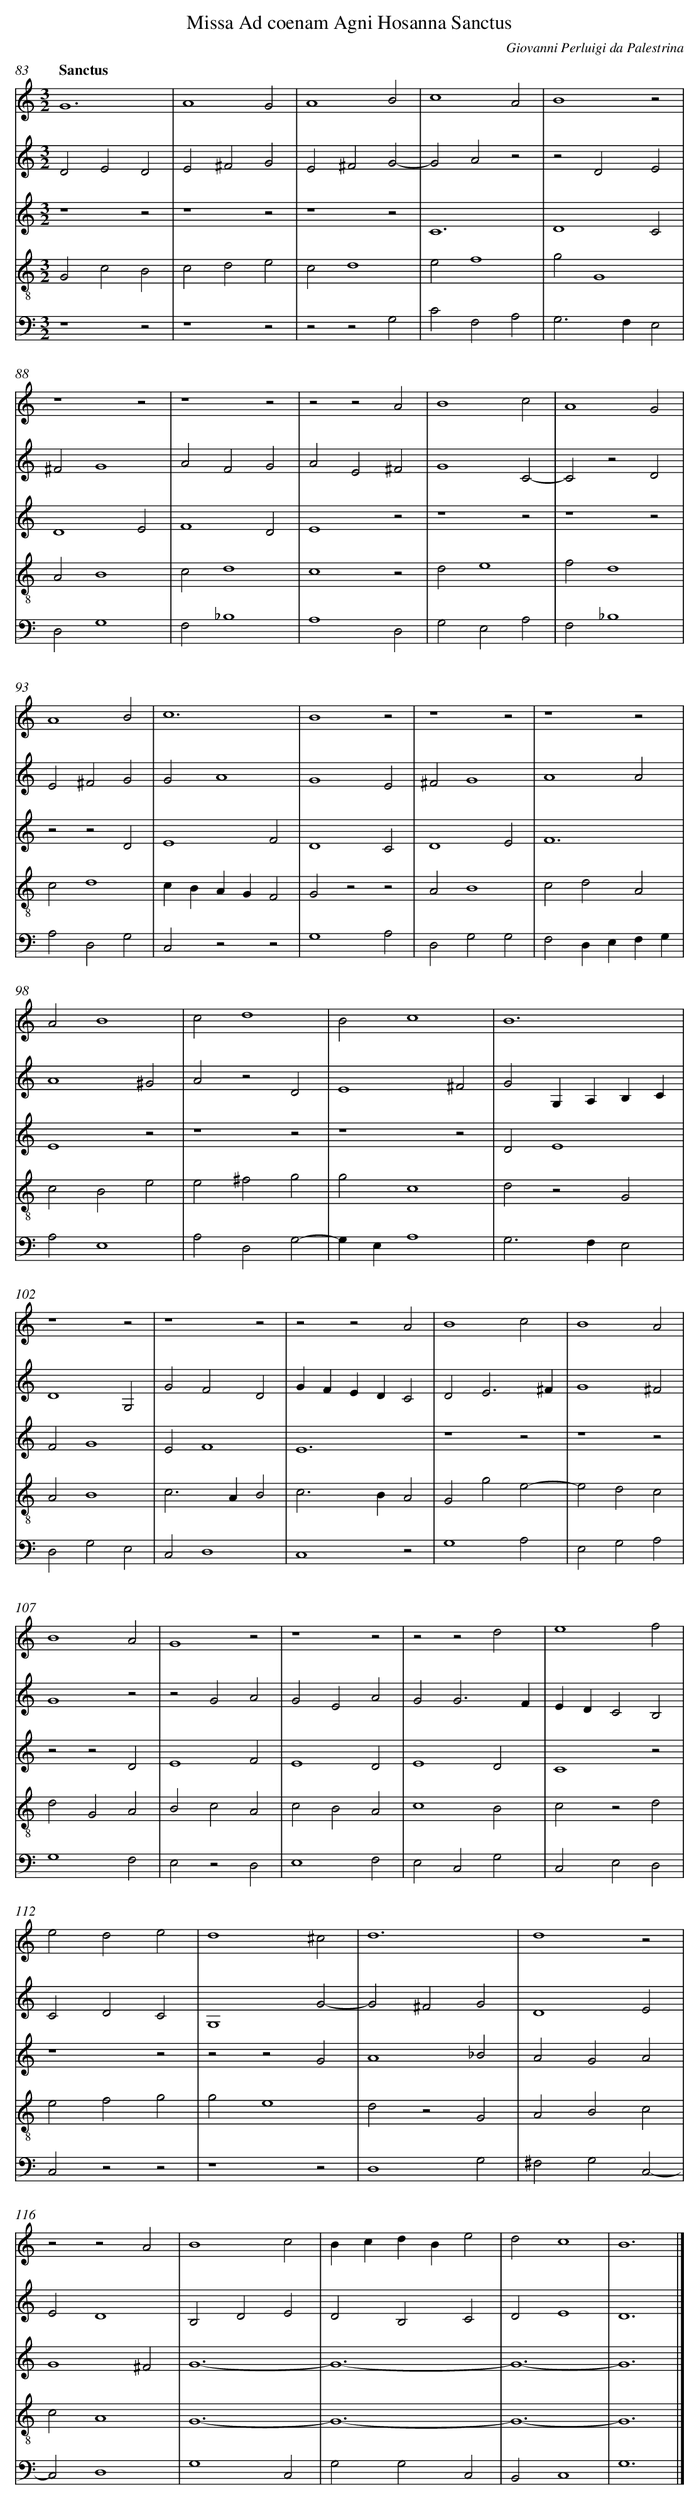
X:1
T: Missa Ad coenam Agni Hosanna Sanctus
C: Giovanni Perluigi da Palestrina
L: 1/4
M: 3/2
Q: "Sanctus"
V: 1 clef=treble
V: 2 clef=treble
V: 3 clef=treble
V: 4 clef=treble-8
V: 5 clef=bass
K: C
[V:1] G6 |
[V:2] D2E2D2 |
[V:3] z4z2 |
[V:4] G2c2B2 |
[V:5] z4z2 |
[V:1] A4G2 |
[V:2] E2^F2G2 |
[V:3] z4z2 |
[V:4] c2d2e2 |
[V:5] z4z2 |
[V:1] A4B2 |
[V:2] E2^F2G2- |
[V:3] z4z2 |
[V:4] c2d4 |
[V:5] z2z2G,2 |
[V:1] c4A2 |
[V:2] G2A2z2 |
[V:3] C6 |
[V:4] e2f4 |
[V:5] C2F,2A,2 |
[V:1] B4z2 |
[V:2] z2D2E2 |
[V:3] D4C2 |
[V:4] g2G4 |
[V:5] G,2>F,2E,2 |
[V:1] z4z2 |
[V:2] ^F2G4 |
[V:3] D4E2 |
[V:4] A2B4 |
[V:5] D,2G,4 |
[V:1] z4z2 |
[V:2] A2F2G2 |
[V:3] F4D2 |
[V:4] c2d4 |
[V:5] F,2_B,4 |
[V:1] z2z2A2 |
[V:2] A2E2^F2 |
[V:3] E4z2 |
[V:4] c4z2 |
[V:5] A,4D,2 |
[V:1] B4c2 |
[V:2] G4C2- |
[V:3] z4z2 |
[V:4] d2e4 |
[V:5] G,2E,2A,2 |
[V:1] A4G2 |
[V:2] C2z2D2 |
[V:3] z4z2 |
[V:4] f2d4 |
[V:5] F,2_B,4 |
[V:1] A4B2 |
[V:2] E2^F2G2 |
[V:3] z2z2D2 |
[V:4] c2d4 |
[V:5] A,2D,2G,2 |
[V:1] c6 |
[V:2] G2A4 |
[V:3] E4F2 |
[V:4] cBAGF2 |
[V:5] C,2z2z2 |
[V:1] B4z2 |
[V:2] G4E2 |
[V:3] D4C2 |
[V:4] G2z2z2 |
[V:5] G,4A,2 |
[V:1] z4z2 |
[V:2] ^F2G4 |
[V:3] D4E2 |
[V:4] A2B4 |
[V:5] D,2G,2G,2 |
[V:1] z4z2 |
[V:2] A4A2 |
[V:3] F6 |
[V:4] c2d2A2 |
[V:5] F,2D,E,F,G, |
[V:1] A2B4 |
[V:2] A4^G2 |
[V:3] E4z2 |
[V:4] c2B2e2 |
[V:5] A,2E,4 |
[V:1] c2d4 |
[V:2] A2z2D2 |
[V:3] z4z2 |
[V:4] e2^f2g2 |
[V:5] A,2D,2G,2- |
[V:1] B2c4 |
[V:2] E4^F2 |
[V:3] z4z2 |
[V:4] g2c4 |
[V:5] G,E,A,4 |
[V:1] B6 |
[V:2] G2G,A,B,C |
[V:3] D2E4 |
[V:4] d2z2G2 |
[V:5] G,2>F,2E,2 |
[V:1] z4z2 |
[V:2] D4G,2 |
[V:3] F2G4 |
[V:4] A2B4 |
[V:5] D,2G,2E,2 |
[V:1] z4z2 |
[V:2] G2F2D2 |
[V:3] E2F4 |
[V:4] c2>A2B2 |
[V:5] C,2D,4 |
[V:1] z2z2A2 |
[V:2] GFEDC2 |
[V:3] E6 |
[V:4] c2>B2A2 |
[V:5] C,4z2 |
[V:1] B4c2 |
[V:2] D2E3^F |
[V:3] z4z2 |
[V:4] G2g2e2- |
[V:5] G,4A,2 |
[V:1] B4A2 |
[V:2] G4^F2 |
[V:3] z4z2 |
[V:4] e2d2c2 |
[V:5] E,2G,2A,2 |
[V:1] B4A2 |
[V:2] G4z2 |
[V:3] z2z2D2 |
[V:4] d2G2A2 |
[V:5] G,4F,2 |
[V:1] G4z2 |
[V:2] z2G2A2 |
[V:3] E4F2 |
[V:4] B2c2A2 |
[V:5] E,2z2D,2 |
[V:1] z4z2 |
[V:2] G2E2A2 |
[V:3] E4D2 |
[V:4] c2B2A2 |
[V:5] E,4F,2 |
[V:1] z2z2d2 |
[V:2] G2G3F |
[V:3] E4D2 |
[V:4] c4B2 |
[V:5] E,2C,2G,2 |
[V:1] e4f2 |
[V:2] EDC2B,2 |
[V:3] C4z2 |
[V:4] c2z2d2 |
[V:5] C,2E,2D,2 |
[V:1] e2d2e2 |
[V:2] C2D2C2 |
[V:3] z4z2 |
[V:4] e2f2g2 |
[V:5] C,2z2z2 |
[V:1] d4^c2 |
[V:2] G,4G2- |
[V:3] z2z2G2 |
[V:4] g2e4 |
[V:5] z4z2 |
[V:1] d6 |
[V:2] G2^F2G2 |
[V:3] A4_B2 |
[V:4] d2z2G2 |
[V:5] D,4G,2 |
[V:1] d4z2 |
[V:2] D4E2 |
[V:3] A2G2A2 |
[V:4] A2B2c2 |
[V:5] ^F,2G,2C,2- |
[V:1] z2z2A2 |
[V:2] E2D4 |
[V:3] G4^F2 |
[V:4] c2A4 |
[V:5] C,2D,4 |
[V:1] B4c2 |
[V:2] B,2D2E2 |
[V:3] G6- |
[V:4] G6- |
[V:5] G,4C,2 |
[V:1] BcdBe2 |
[V:2] D2B,2C2 |
[V:3] G6- |
[V:4] G6- |
[V:5] G,2G,2C,2 |
[V:1] d2c4 |
[V:2] D2E4 |
[V:3] G6- |
[V:4] G6- |
[V:5] B,,2C,4 |
[V:1] B6 |]
[V:2] D6 |]
[V:3] G6 |]
[V:4] G6 |]
[V:5] G,6 |]
